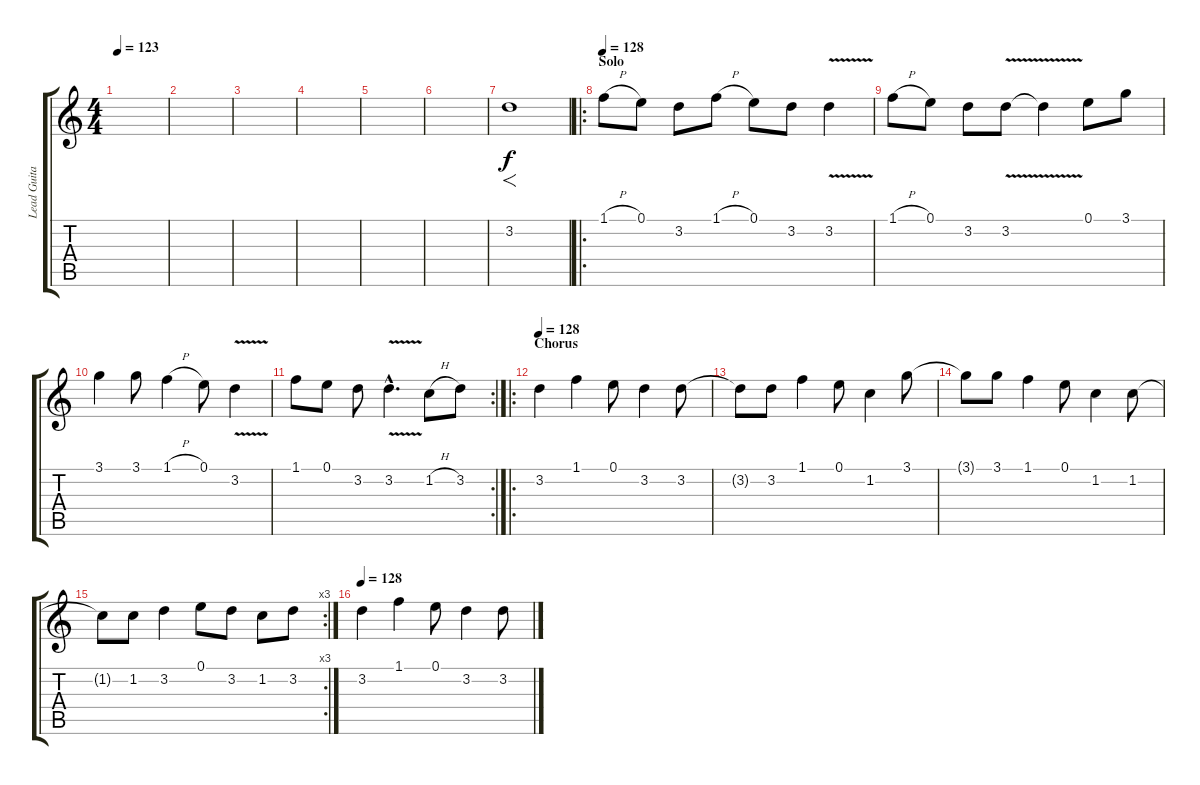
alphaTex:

\track ("Lead Guitar" "Lead Guita") {instrument distortionguitar}
\staff {score tabs}
\tuning (E4 B3 G3 D3 A2 E2) {hide}
\ts (4 4)
\tempo 123
\clef g2
\ks c
|
|
|
|
|
|
3.2.1{f} |
\ro
\section ("" "Solo")
\tempo 128
1.1{h}.8 0.1.8 3.2.8 1.1{h}.8 0.1.8 3.2.8 3.2{v}.4 |
1.1{h}.8 0.1.8 3.2.8 3.2{v}.8 3.2{t}.4 0.1.8 3.1.8 |
3.1.4 3.1.8 1.1{h}.4 0.1.8 3.2{v}.4 |
\rc 2
1.1.8 0.1.8 3.2.8 3.2{v hac}.4{d} 1.2{h}.8 3.2.8 |
\ro
\section ("" "Chorus")
\tempo 128
3.2.4 1.1.4 0.1.8 3.2.4 3.2.8 |
3.2{t}.8 3.2.8 1.1.4 0.1.8 1.2.4 3.1.8 |
3.1{t}.8 3.1.8 1.1.4 0.1.8 1.2.4 1.2.8 |
\rc 3
1.2{t}.8 1.2.8 3.2.4 0.1.8 3.2.8 1.2.8 3.2.8 |
\tempo 128
3.2.4 1.1.4 0.1.8 3.2.4 3.2.8
